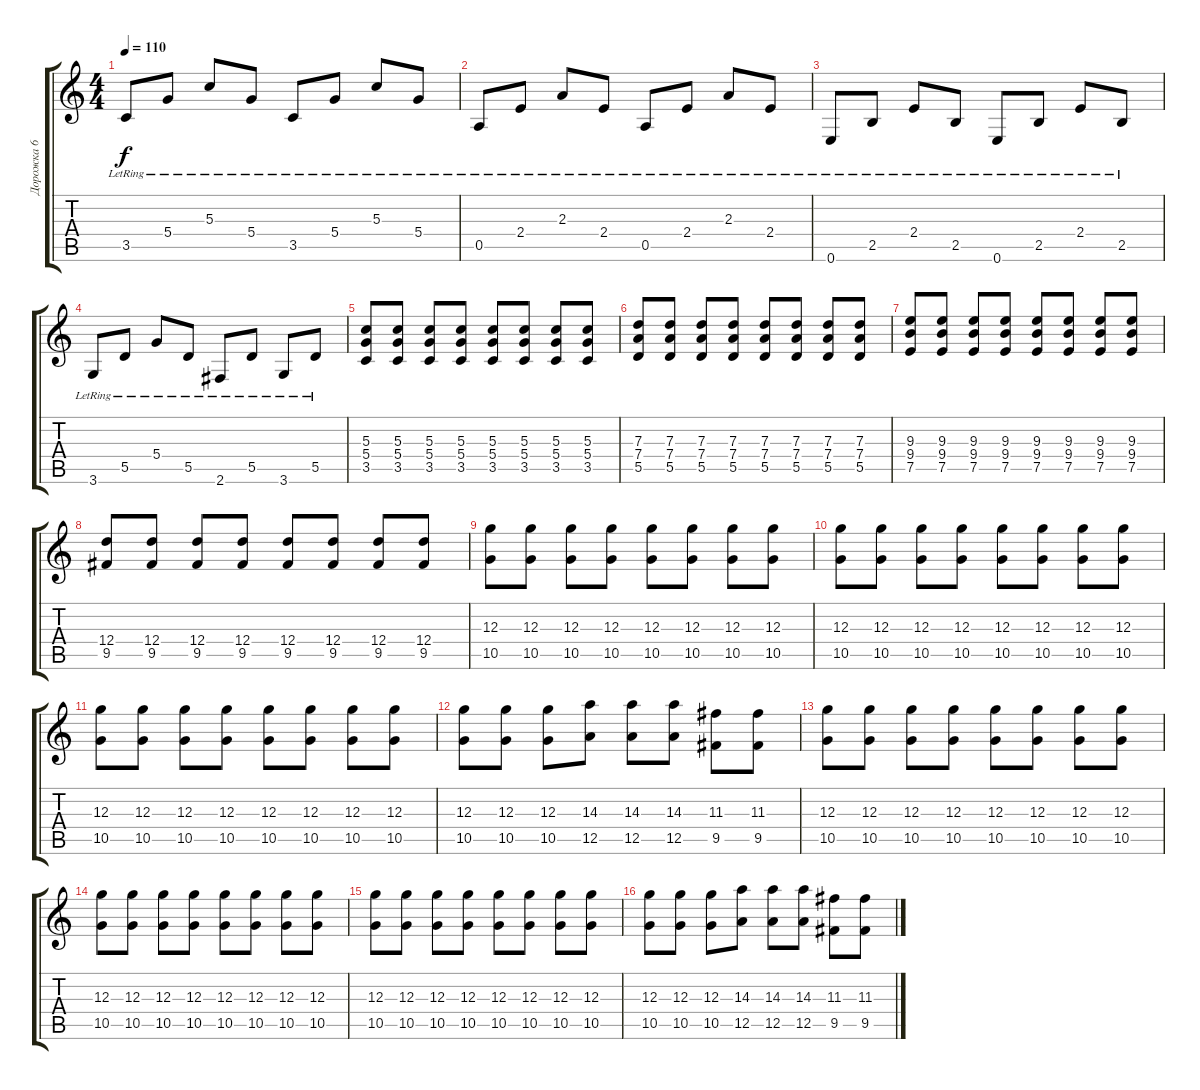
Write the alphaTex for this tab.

\track ("Дорожка 6" "Дорожка 6") {instrument overdrivenguitar}
\staff {score tabs}
\tuning (E4 B3 G3 D3 A2 E2) {hide}
\ts (4 4)
\tempo 110
\clef g2
\ks c
3.5{lr}.8{dy f} 5.4{lr}.8 5.3{lr}.8 5.4{lr}.8 3.5{lr}.8 5.4{lr}.8 5.3{lr}.8 5.4{lr}.8 |
0.5{lr}.8 2.4{lr}.8 2.3{lr}.8 2.4{lr}.8 0.5{lr}.8 2.4{lr}.8 2.3{lr}.8 2.4{lr}.8 |
0.6{lr}.8 2.5{lr}.8 2.4{lr}.8 2.5{lr}.8 0.6{lr}.8 2.5{lr}.8 2.4{lr}.8 2.5{lr}.8 |
3.6{lr}.8 5.5{lr}.8 5.4{lr}.8 5.5{lr}.8 2.6{lr}.8 5.5{lr}.8 3.6{lr}.8 5.5{lr}.8 |
(5.3 5.4 3.5).8 (5.3 5.4 3.5).8 (5.3 5.4 3.5).8 (5.3 5.4 3.5).8 (5.3 5.4 3.5).8 (5.3 5.4 3.5).8 (5.3 5.4 3.5).8 (5.3 5.4 3.5).8 |
(7.3 7.4 5.5).8 (7.3 7.4 5.5).8 (7.3 7.4 5.5).8 (7.3 7.4 5.5).8 (7.3 7.4 5.5).8 (7.3 7.4 5.5).8 (7.3 7.4 5.5).8 (7.3 7.4 5.5).8 |
(9.3 9.4 7.5).8 (9.3 9.4 7.5).8 (9.3 9.4 7.5).8 (9.3 9.4 7.5).8 (9.3 9.4 7.5).8 (9.3 9.4 7.5).8 (9.3 9.4 7.5).8 (9.3 9.4 7.5).8 |
(12.4 9.5).8 (12.4 9.5).8 (12.4 9.5).8 (12.4 9.5).8 (12.4 9.5).8 (12.4 9.5).8 (12.4 9.5).8{instrument overdrivenguitar} (12.4 9.5).8 |
(12.3 10.5).8 (12.3 10.5).8 (12.3 10.5).8 (12.3 10.5).8 (12.3 10.5).8 (12.3 10.5).8 (12.3 10.5).8 (12.3 10.5).8 |
(12.3 10.5).8 (12.3 10.5).8 (12.3 10.5).8 (12.3 10.5).8 (12.3 10.5).8 (12.3 10.5).8 (12.3 10.5).8 (12.3 10.5).8 |
(12.3 10.5).8 (12.3 10.5).8 (12.3 10.5).8 (12.3 10.5).8 (12.3 10.5).8 (12.3 10.5).8 (12.3 10.5).8 (12.3 10.5).8 |
(12.3 10.5).8 (12.3 10.5).8 (12.3 10.5).8 (14.3 12.5).8 (14.3 12.5).8 (14.3 12.5).8 (11.3 9.5).8 (11.3 9.5).8 |
(12.3 10.5).8 (12.3 10.5).8 (12.3 10.5).8 (12.3 10.5).8 (12.3 10.5).8 (12.3 10.5).8 (12.3 10.5).8 (12.3 10.5).8 |
(12.3 10.5).8 (12.3 10.5).8 (12.3 10.5).8 (12.3 10.5).8 (12.3 10.5).8 (12.3 10.5).8 (12.3 10.5).8 (12.3 10.5).8 |
(12.3 10.5).8 (12.3 10.5).8 (12.3 10.5).8 (12.3 10.5).8 (12.3 10.5).8 (12.3 10.5).8 (12.3 10.5).8 (12.3 10.5).8 |
(12.3 10.5).8 (12.3 10.5).8 (12.3 10.5).8 (14.3 12.5).8 (14.3 12.5).8 (14.3 12.5).8 (11.3 9.5).8 (11.3 9.5).8
